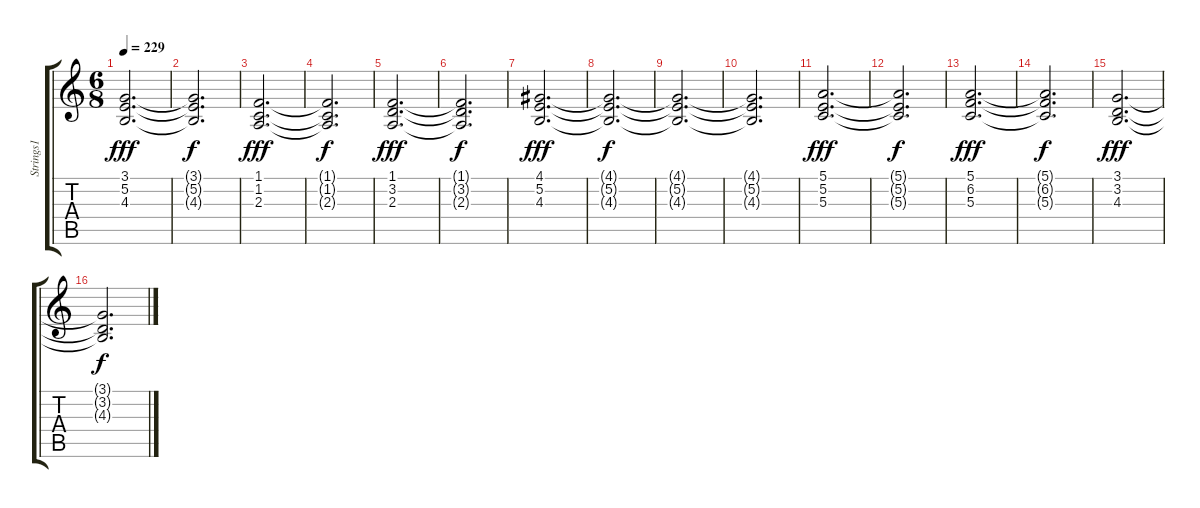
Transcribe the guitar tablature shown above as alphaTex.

\track ("Strings1" "Strings1") {instrument stringensemble1}
\staff {score tabs}
\tuning (E4 B3 G3 D3 A2 E2) {hide}
\ts (6 8)
\tempo 229
\clef g2
\ks c
(3.1 5.2 4.3).2{d dy fff} |
(3.1{t} 5.2{t} 4.3{t}).2{d dy f} |
(1.1 1.2 2.3).2{d dy fff} |
(1.1{t} 1.2{t} 2.3{t}).2{d dy f} |
(1.1 3.2 2.3).2{d dy fff} |
(1.1{t} 3.2{t} 2.3{t}).2{d dy f} |
(4.1 5.2 4.3).2{d dy fff} |
(4.1{t} 5.2{t} 4.3{t}).2{d dy f} |
(4.1{t} 5.2{t} 4.3{t}).2{d} |
(4.1{t} 5.2{t} 4.3{t}).2{d} |
(5.1 5.2 5.3).2{d dy fff} |
(5.1{t} 5.2{t} 5.3{t}).2{d dy f} |
(5.1 6.2 5.3).2{d dy fff} |
(5.1{t} 6.2{t} 5.3{t}).2{d dy f} |
(3.1 3.2 4.3).2{d dy fff} |
(3.1{t} 3.2{t} 4.3{t}).2{d dy f}
